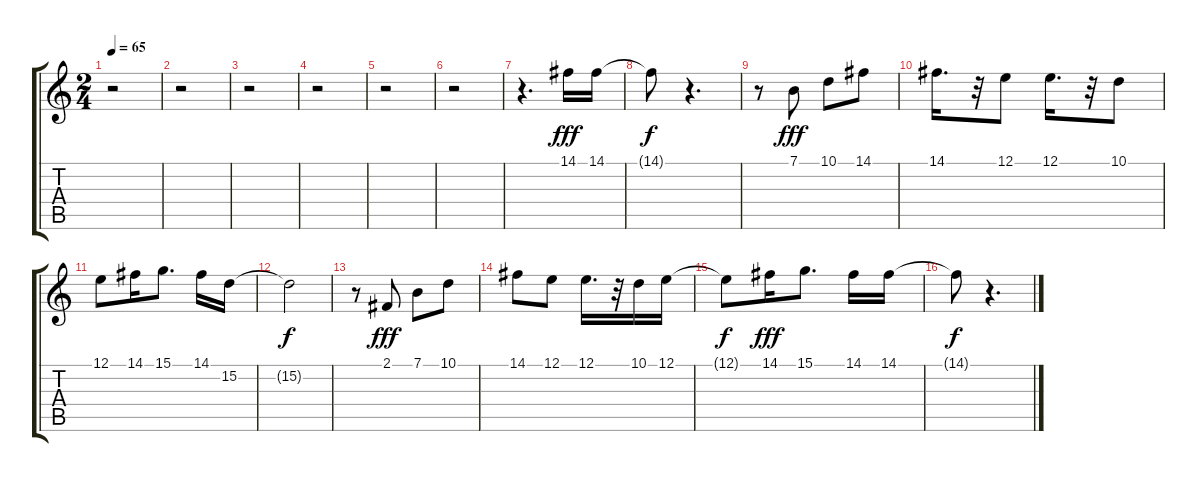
\track "" {instrument ocarina}
\staff {score tabs}
\tuning (E4 B3 G3 D3 A2 E2) {hide}
\ts (2 4)
\tempo 65
\clef g2
\ks c
r.2{dy f} |
r.2 |
r.2 |
r.2 |
r.2 |
r.2 |
r.4{d} 14.1.16{dy fff} 14.1.16 |
14.1{t}.8{dy f} r.4{d} |
r.8 7.1.8{dy fff} 10.1.8 14.1.8 |
14.1.16{d} r.32 12.1.8 12.1.16{d} r.32 10.1.8 |
12.1.8 14.1.16 15.1.8{d} 14.1.16 15.2.16 |
15.2{t}.2{dy f} |
r.8 2.1.8{dy fff} 7.1.8 10.1.8 |
14.1.8 12.1.8 12.1.16{d} r.32 10.1.16 12.1.16 |
12.1{t}.8{dy f} 14.1.16{dy fff} 15.1.8{d} 14.1.16 14.1.16 |
14.1{t}.8{dy f} r.4{d}
